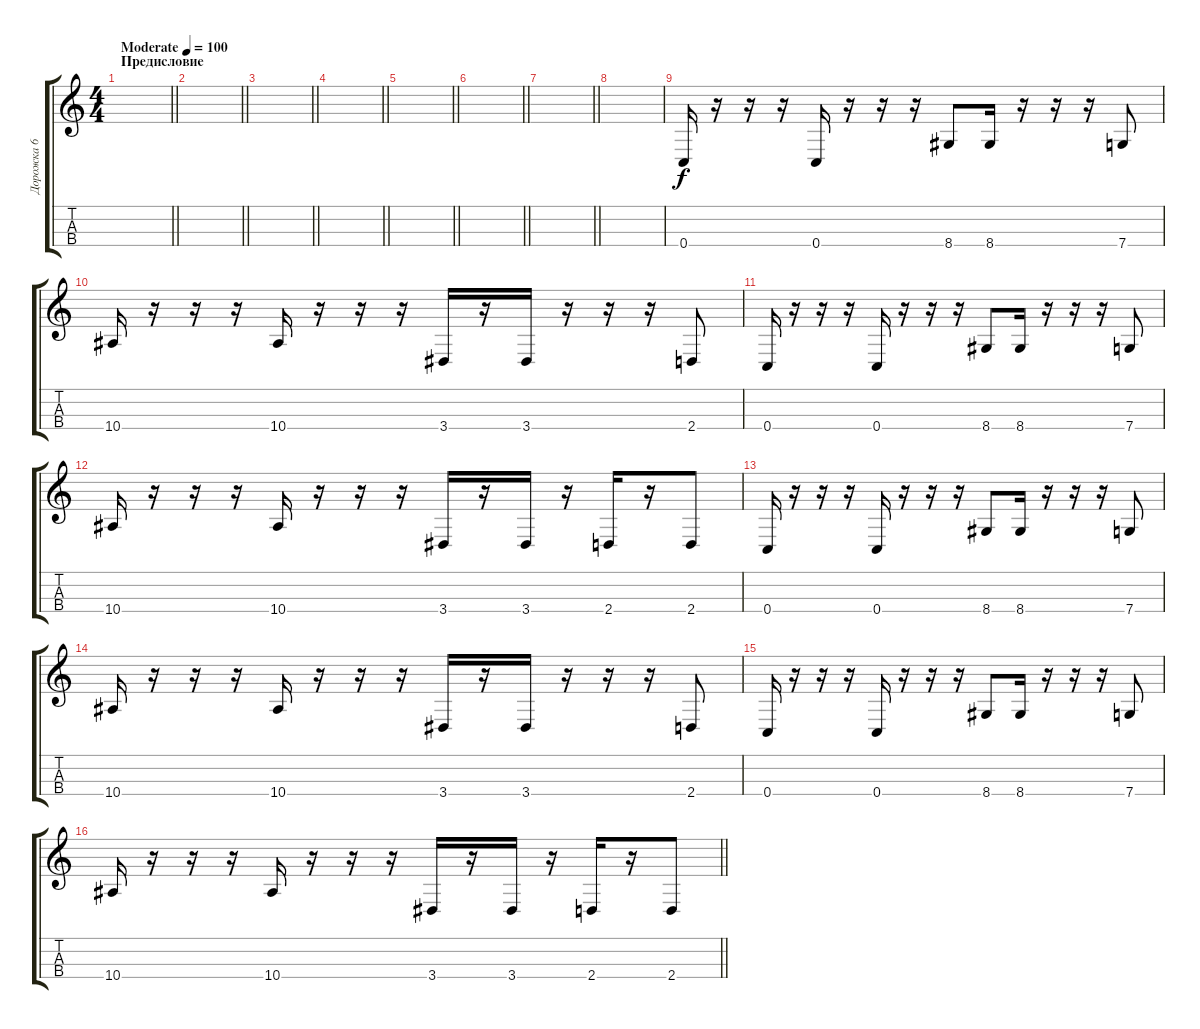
\track ("Дорожка 6" "Дорожка 6") {instrument electricbassfinger}
\staff {score tabs}
\tuning (F2 C2 G2 C2) {hide}
\ts (4 4)
\section ("" "Предисловие")
\tempo (100 "Moderate")
\clef g2
\barLineRight lightlight
\ks c
|
\barLineRight lightlight
|
\barLineRight lightlight
|
\barLineRight lightlight
|
\barLineRight lightlight
|
\barLineRight lightlight
|
\barLineRight lightlight
|
|
0.4.16 r.16 r.16 r.16 0.4.16 r.16 r.16 r.16 8.4.8 8.4.16 r.16 r.16 r.16 7.4.8 |
10.4.16 r.16 r.16 r.16 10.4.16 r.16 r.16 r.16 3.4.16 r.16 3.4.16 r.16 r.16 r.16 2.4.8 |
0.4.16 r.16 r.16 r.16 0.4.16 r.16 r.16 r.16 8.4.8 8.4.16 r.16 r.16 r.16 7.4.8 |
10.4.16 r.16 r.16 r.16 10.4.16 r.16 r.16 r.16 3.4.16 r.16 3.4.16 r.16 2.4.16 r.16 2.4.8 |
0.4.16 r.16 r.16 r.16 0.4.16 r.16 r.16 r.16 8.4.8 8.4.16 r.16 r.16 r.16 7.4.8 |
10.4.16 r.16 r.16 r.16 10.4.16 r.16 r.16 r.16 3.4.16 r.16 3.4.16 r.16 r.16 r.16 2.4.8 |
0.4.16 r.16 r.16 r.16 0.4.16 r.16 r.16 r.16 8.4.8 8.4.16 r.16 r.16 r.16 7.4.8 |
\barLineRight lightlight
10.4.16 r.16 r.16 r.16 10.4.16 r.16 r.16 r.16 3.4.16 r.16 3.4.16 r.16 2.4.16 r.16 2.4.8
